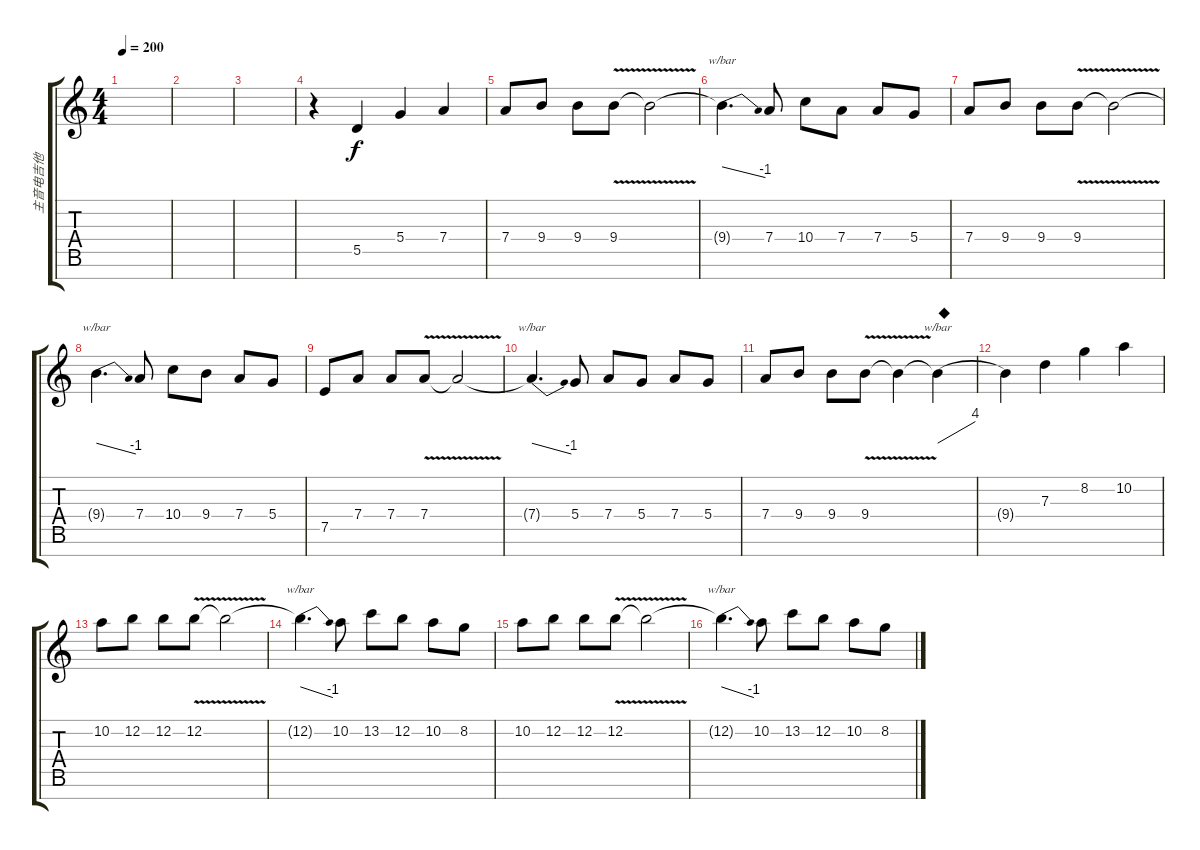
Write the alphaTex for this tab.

\track ("主音电吉他" "主音电吉他") {instrument distortionguitar}
\staff {score tabs}
\tuning (E4 B3 G3 D3 A2 E2 B1) {hide}
\ts (4 4)
\tempo 200
\clef g2
\ks c
|
|
|
r.4 5.5.4 5.4.4 7.4.4 |
7.4.8 9.4.8 9.4.8 9.4{v}.8 9.4{t}.2 |
9.4{t}.4{d tbe (dive default 0 0 60 -4)} 7.4.8 10.4.8 7.4.8 7.4.8 5.4.8 |
7.4.8 9.4.8 9.4.8 9.4{v}.8 9.4{t}.2 |
9.4{t}.4{d tbe (dive default 0 0 60 -4)} 7.4.8 10.4.8 9.4.8 7.4.8 5.4.8 |
7.5.8 7.4.8 7.4.8 7.4{v}.8 7.4{t}.2 |
7.4{t}.4{d tbe (dive default 0 0 60 -4)} 5.4.8 7.4.8 5.4.8 7.4.8 5.4.8 |
7.4.8 9.4.8 9.4.8 9.4{v}.8 9.4{t}.4 9.4{t}.4{tbe (dive default 0 0 60 16) txt "◆"} |
9.4{t}.4 7.3.4 8.2.4 10.2.4 |
10.2.8 12.2.8 12.2.8 12.2{v}.8 12.2{t}.2 |
12.2{t}.4{d tbe (dive default 0 0 60 -4)} 10.2.8 13.2.8 12.2.8 10.2.8 8.2.8 |
10.2.8 12.2.8 12.2.8 12.2{v}.8 12.2{t}.2 |
12.2{t}.4{d tbe (dive default 0 0 60 -4)} 10.2.8 13.2.8 12.2.8 10.2.8 8.2.8
